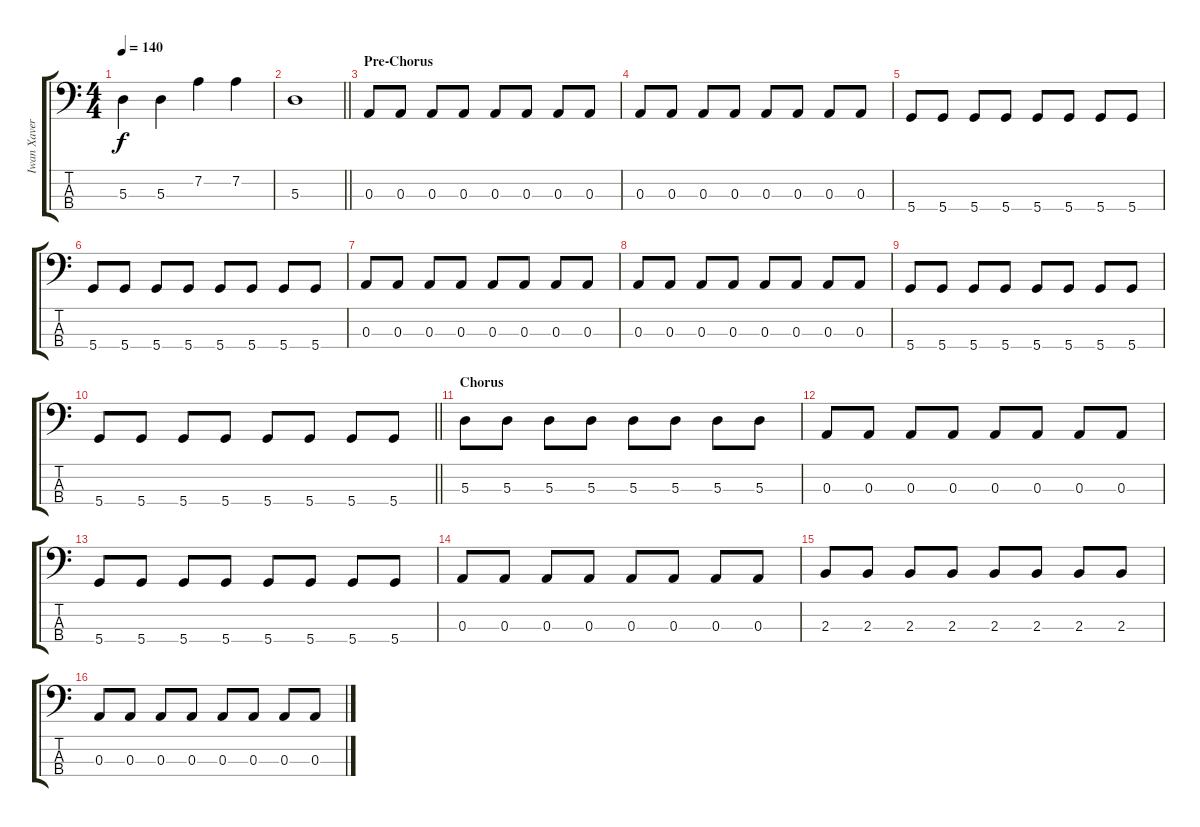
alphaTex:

\track ("Iwan Xaverius" "Iwan Xaver") {instrument electricbassfinger}
\staff {score tabs}
\tuning (G2 D2 A1 D1) {hide}
\ts (4 4)
\tempo 140
\clef f4
\ks c
5.3.4{dy f} 5.3.4 7.2.4 7.2.4 |
\barLineRight lightlight
5.3.1 |
\section ("" "Pre-Chorus")
0.3.8 0.3.8 0.3.8 0.3.8 0.3.8 0.3.8 0.3.8 0.3.8 |
0.3.8 0.3.8 0.3.8 0.3.8 0.3.8 0.3.8 0.3.8 0.3.8 |
5.4.8 5.4.8 5.4.8 5.4.8 5.4.8 5.4.8 5.4.8 5.4.8 |
5.4.8 5.4.8 5.4.8 5.4.8 5.4.8 5.4.8 5.4.8 5.4.8 |
0.3.8 0.3.8 0.3.8 0.3.8 0.3.8 0.3.8 0.3.8 0.3.8 |
0.3.8 0.3.8 0.3.8 0.3.8 0.3.8 0.3.8 0.3.8 0.3.8 |
5.4.8 5.4.8 5.4.8 5.4.8 5.4.8 5.4.8 5.4.8 5.4.8 |
\barLineRight lightlight
5.4.8 5.4.8 5.4.8 5.4.8 5.4.8 5.4.8 5.4.8 5.4.8 |
\section ("" "Chorus")
5.3.8 5.3.8 5.3.8 5.3.8 5.3.8 5.3.8 5.3.8 5.3.8 |
0.3.8 0.3.8 0.3.8 0.3.8 0.3.8 0.3.8 0.3.8 0.3.8 |
5.4.8 5.4.8 5.4.8 5.4.8 5.4.8 5.4.8 5.4.8 5.4.8 |
0.3.8 0.3.8 0.3.8 0.3.8 0.3.8 0.3.8 0.3.8 0.3.8 |
2.3.8 2.3.8 2.3.8 2.3.8 2.3.8 2.3.8 2.3.8 2.3.8 |
0.3.8 0.3.8 0.3.8 0.3.8 0.3.8 0.3.8 0.3.8 0.3.8
